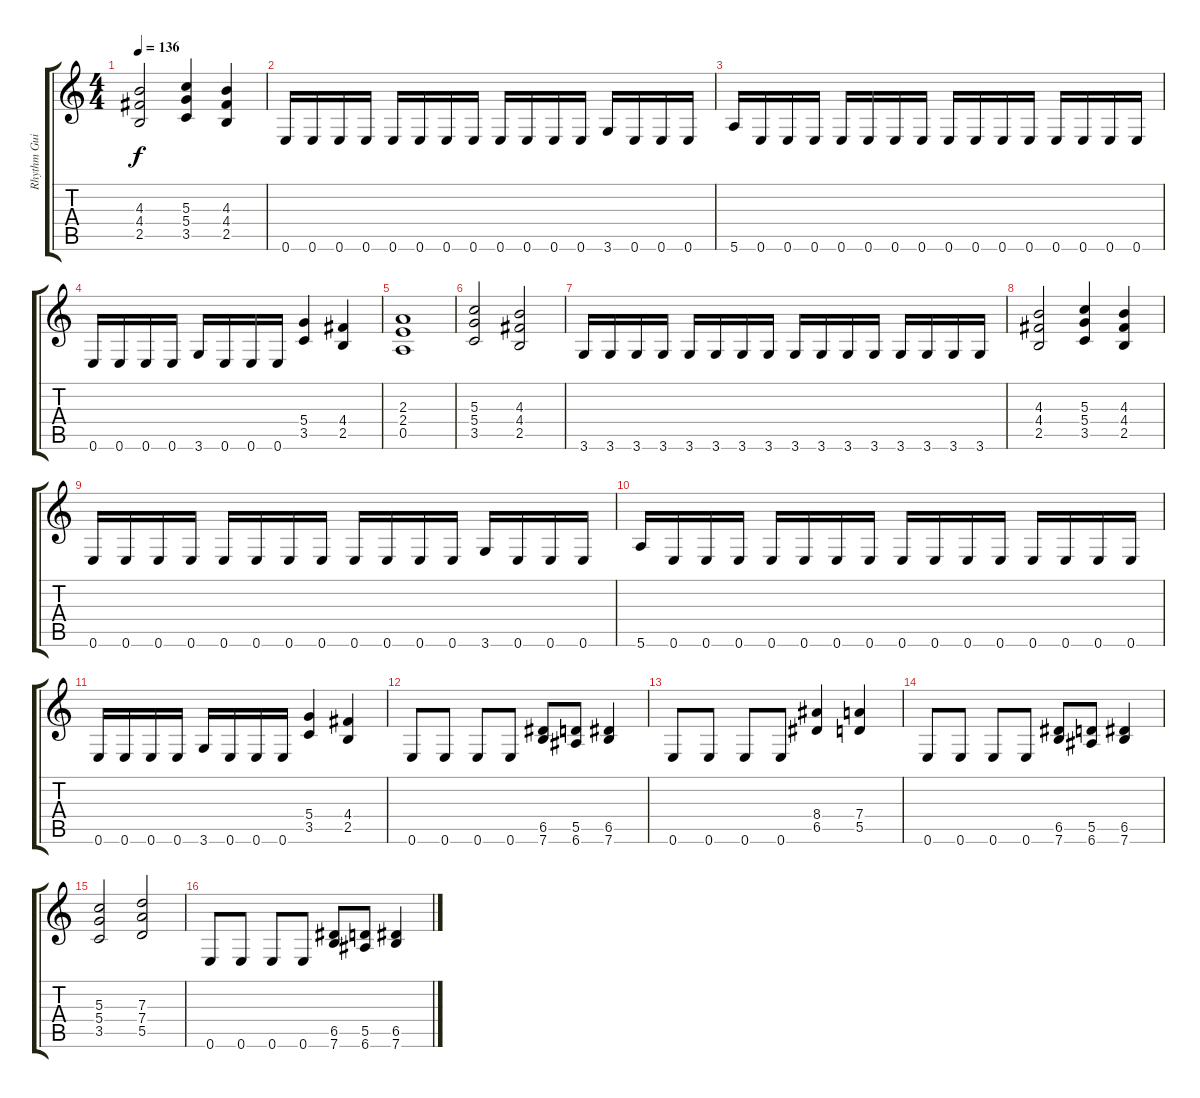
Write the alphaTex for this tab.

\track ("Rhythm Guitar" "Rhythm Gui") {instrument overdrivenguitar}
\staff {score tabs}
\tuning (E4 B3 G3 D3 A2 E2) {hide}
\ts (4 4)
\tempo 136
\clef g2
\ks c
(4.3 4.4 2.5).2{dy f} (5.3 5.4 3.5).4 (4.3 4.4 2.5).4 |
0.6.16 0.6.16 0.6.16 0.6.16 0.6.16 0.6.16 0.6.16 0.6.16 0.6.16 0.6.16 0.6.16 0.6.16 3.6.16 0.6.16 0.6.16 0.6.16 |
5.6.16 0.6.16 0.6.16 0.6.16 0.6.16 0.6.16 0.6.16 0.6.16 0.6.16 0.6.16 0.6.16 0.6.16 0.6.16 0.6.16 0.6.16 0.6.16 |
0.6.16 0.6.16 0.6.16 0.6.16 3.6.16 0.6.16 0.6.16 0.6.16 (5.4 3.5).4 (4.4 2.5).4 |
(2.3 2.4 0.5).1 |
(5.3 5.4 3.5).2 (4.3 4.4 2.5).2 |
3.6.16 3.6.16 3.6.16 3.6.16 3.6.16 3.6.16 3.6.16 3.6.16 3.6.16 3.6.16 3.6.16 3.6.16 3.6.16 3.6.16 3.6.16 3.6.16 |
(4.3 4.4 2.5).2 (5.3 5.4 3.5).4 (4.3 4.4 2.5).4 |
0.6.16 0.6.16 0.6.16 0.6.16 0.6.16 0.6.16 0.6.16 0.6.16 0.6.16 0.6.16 0.6.16 0.6.16 3.6.16 0.6.16 0.6.16 0.6.16 |
5.6.16 0.6.16 0.6.16 0.6.16 0.6.16 0.6.16 0.6.16 0.6.16 0.6.16 0.6.16 0.6.16 0.6.16 0.6.16 0.6.16 0.6.16 0.6.16 |
0.6.16 0.6.16 0.6.16 0.6.16 3.6.16 0.6.16 0.6.16 0.6.16 (5.4 3.5).4 (4.4 2.5).4 |
0.6.8 0.6.8 0.6.8 0.6.8 (6.5 7.6).8 (5.5 6.6).8 (6.5 7.6).4 |
0.6.8 0.6.8 0.6.8 0.6.8 (8.4 6.5).4 (7.4 5.5).4 |
0.6.8 0.6.8 0.6.8 0.6.8 (6.5 7.6).8 (5.5 6.6).8 (6.5 7.6).4 |
(5.3 5.4 3.5).2 (7.3 7.4 5.5).2 |
0.6.8 0.6.8 0.6.8 0.6.8 (6.5 7.6).8 (5.5 6.6).8 (6.5 7.6).4
